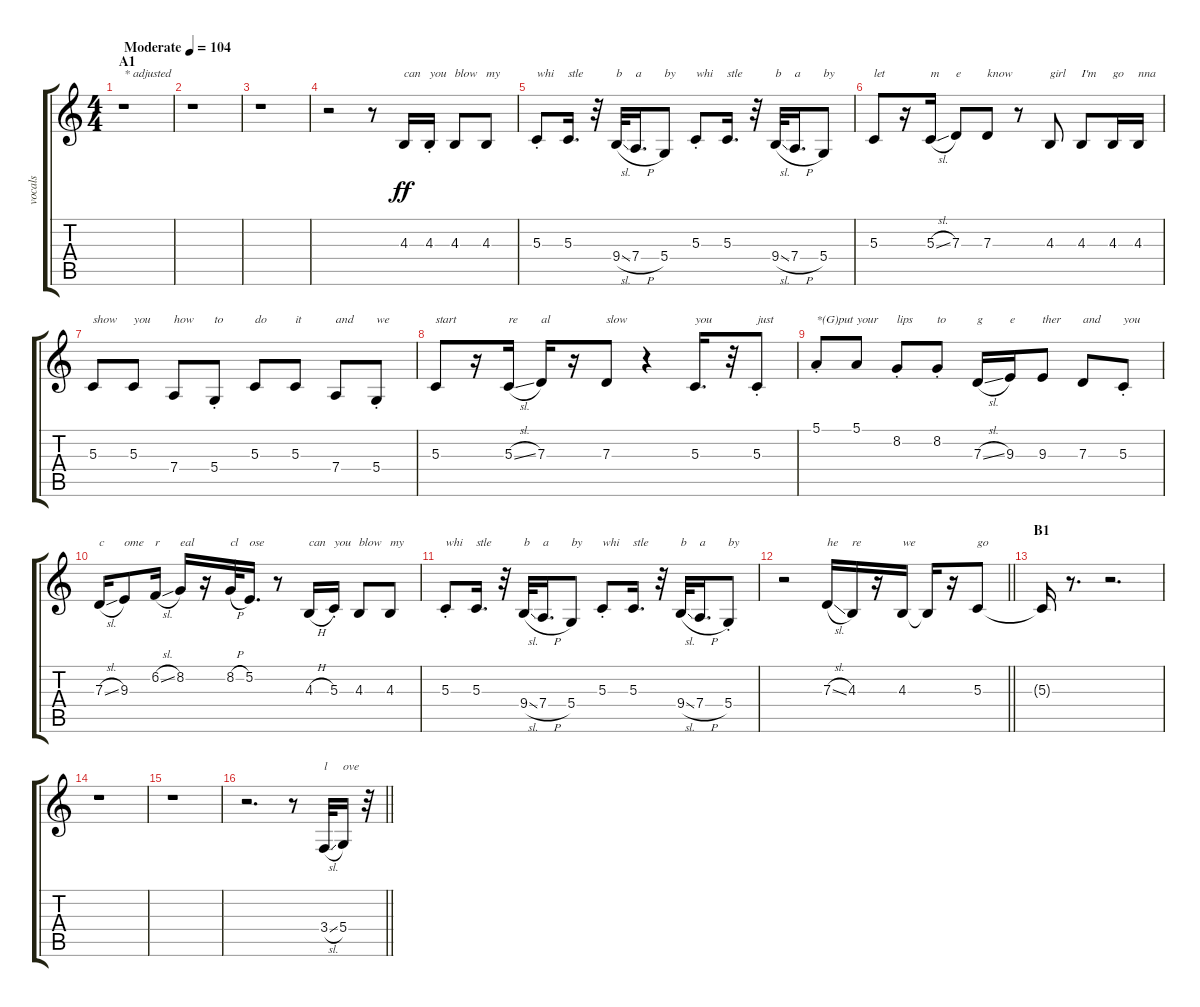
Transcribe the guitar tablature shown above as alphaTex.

\track ("vocals" "vocals") {solo instrument lead1square}
\staff {score tabs}
\tuning (E4 B3 G3 D3 A2 E2) {hide}
\ts (4 4)
\section ("" "A1")
\tempo (104 "Moderate")
\clef g2
\ks c
r.1{txt "* adjusted" dy ff instrument lead1square} |
r.1 |
r.1 |
r.2 r.8 4.3.16{txt "can"} 4.3{st}.16{txt "you"} 4.3.8{txt "blow"} 4.3.8{txt "my"} |
5.3{st}.8{txt "whi"} 5.3.16{d txt "stle"} r.32 9.4{sl}.32{txt "b"} 7.4{h}.16{d txt "a"} 5.4.8{txt "by"} 5.3{st}.8{txt "whi"} 5.3.16{d txt "stle"} r.32 9.4{sl}.32{txt "b"} 7.4{h}.16{d txt "a"} 5.4.8{txt "by"} |
5.3.8{txt "let"} r.16 5.3{sl}.16{txt "m"} 7.3.8{txt "e"} 7.3.8{txt "know"} r.8 4.3.8{txt "girl"} 4.3.8{txt "I'm"} 4.3.16{txt "go"} 4.3.16{txt "nna"} |
5.3.8{txt "show"} 5.3.8{txt "you"} 7.4.8{txt "how"} 5.4{st}.8{txt "to"} 5.3.8{txt "do"} 5.3.8{txt "it"} 7.4.8{txt "and"} 5.4{st}.8{txt "we"} |
5.3.8{txt "start"} r.16 5.3{sl}.16{txt "re"} 7.3.16{txt "al"} r.16 7.3.8{txt "slow"} r.4 5.3.16{d txt "you"} r.32 5.3{st}.8{txt "just"} |
5.1{st}.8{txt "*(G)put"} 5.1.8{txt "your"} 8.2{st}.8{txt "lips"} 8.2{st}.8{txt "to"} 7.3{sl}.16{txt "g"} 9.3.16{txt "e"} 9.3.8{txt "ther"} 7.3.8{txt "and"} 5.3{st}.8{txt "you"} |
7.3{sl}.16{txt "c"} 9.3.8{txt "ome"} 6.2{sl}.16{txt "r"} 8.2.16{txt "eal"} r.16 8.2{h}.32{txt "cl"} 5.2.16{d txt "ose"} r.8 4.3{h}.16{txt "can"} 5.3{st}.16{txt "you"} 4.3.8{txt "blow"} 4.3.8{txt "my"} |
5.3{st}.8{txt "whi"} 5.3.16{d txt "stle"} r.32 9.4{sl}.32{txt "b"} 7.4{h}.16{d txt "a"} 5.4.8{txt "by"} 5.3{st}.8{txt "whi"} 5.3.16{d txt "stle"} r.32 9.4{sl}.32{txt "b"} 7.4{h}.16{d txt "a"} 5.4{st}.8{txt "by"} |
\barLineRight lightlight
r.2 7.3{sl}.16{txt "he"} 4.3.16{txt "re"} r.16 4.3.16{txt "we"} 4.3{t}.16 r.16 5.3.8{txt "go"} |
\section ("" "B1")
5.3{t}.16 r.8{d} r.2{d} |
r.1 |
r.1 |
\barLineRight lightlight
r.2{d} r.8 3.4{sl}.32{txt "l"} 5.4.16{txt "ove"} r.32
